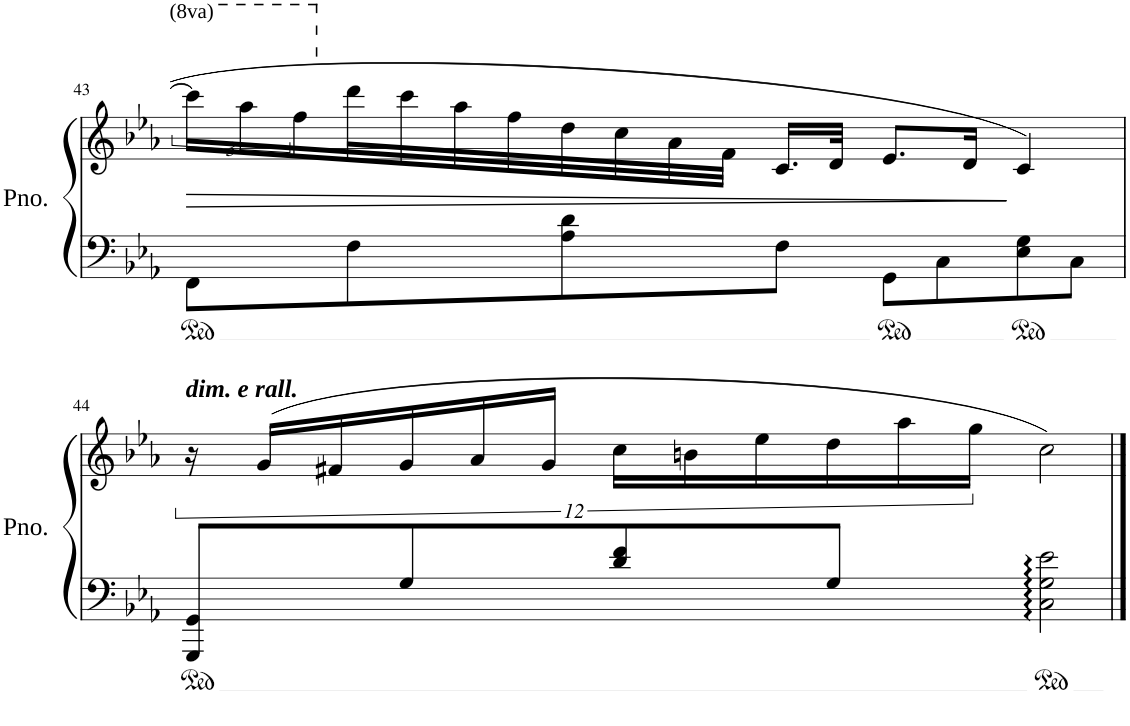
**kern	**kern
*part1	*part1
*staff2	*staff1
*I"Piano	*
*I'Pno.	*
!!LO:PB:g=z
*clefF4	*clefG2
*k[b-e-a-]	*k[b-e-a-]
*M4/4	*M4/4
=43	=43
8FF\L	24cccc\LL]
.	24aaa-\
.	24fff\
8F\	32ddd\L
.	32ccc\
.	32aa-\
.	32ff\
8A-\ 8d\	32dd\
.	32cc\
.	32a-\
.	32f\JJJ
8F\J	16.c/LL
.	32d/JJk
8GG\L	8.e-/L
8C\	.
.	16d/Jk
8E-\ 8G\	4c/
8C\J	.
!!LO:LB:g=z
=44	=44
!	!LO:TX:a:Bi:t=dim. e rall.
8GGG/ 8GG/L	24r
.	(24g/LL
.	24f#X/
8G/	24g/
.	24a-/
.	24g/JJ
8d/ 8f/	24cc\LL
.	24bn\
.	24ee-\
8G/J	24dd\
.	24aa-\
.	24gg\JJ
2C\: 2G\: 2e-\:	2cc\)
==	==
*-	*-
